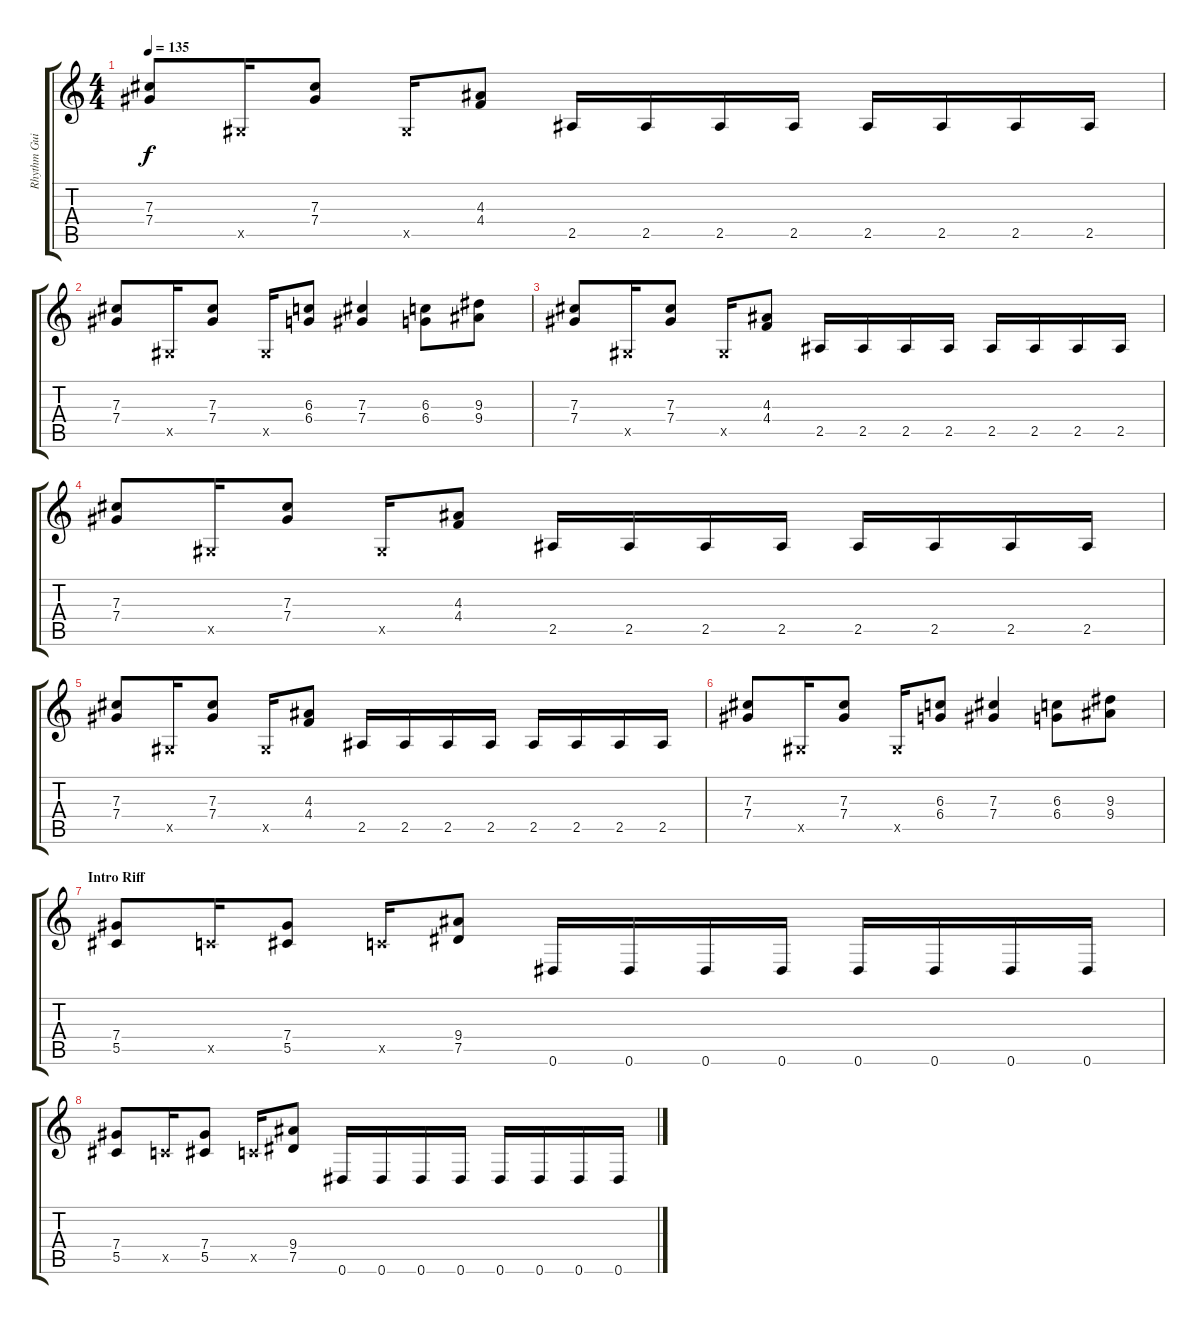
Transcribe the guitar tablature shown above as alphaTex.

\track ("Rhythm Guitar" "Rhythm Gui") {instrument distortionguitar}
\staff {score tabs}
\tuning (Eb4 Bb3 Gb3 Db3 Ab2 Eb2) {hide}
\ts (4 4)
\tempo 135
\clef g2
\ks c
(7.3 7.4).8{dy f} 0.5{x}.16 (7.3 7.4).8 0.5{x}.16 (4.3 4.4).8 2.5.16 2.5.16 2.5.16 2.5.16 2.5.16 2.5.16 2.5.16 2.5.16 |
(7.3 7.4).8 0.5{x}.16 (7.3 7.4).8 0.5{x}.16 (6.3 6.4).8 (7.3 7.4).4 (6.3 6.4).8 (9.3 9.4).8 |
(7.3 7.4).8 0.5{x}.16 (7.3 7.4).8 0.5{x}.16 (4.3 4.4).8 2.5.16 2.5.16 2.5.16 2.5.16 2.5.16 2.5.16 2.5.16 2.5.16 |
(7.3 7.4).8 0.5{x}.16 (7.3 7.4).8 0.5{x}.16 (4.3 4.4).8 2.5.16 2.5.16 2.5.16 2.5.16 2.5.16 2.5.16 2.5.16 2.5.16 |
(7.3 7.4).8 0.5{x}.16 (7.3 7.4).8 0.5{x}.16 (4.3 4.4).8 2.5.16 2.5.16 2.5.16 2.5.16 2.5.16 2.5.16 2.5.16 2.5.16 |
(7.3 7.4).8 0.5{x}.16 (7.3 7.4).8 0.5{x}.16 (6.3 6.4).8 (7.3 7.4).4 (6.3 6.4).8 (9.3 9.4).8 |
\section ("" "Intro Riff")
(7.4 5.5).8 4.5{x}.16 (7.4 5.5).8 4.5{x}.16 (9.4 7.5).8 0.6.16 0.6.16 0.6.16 0.6.16 0.6.16 0.6.16 0.6.16 0.6.16 |
(7.4 5.5).8 4.5{x}.16 (7.4 5.5).8 4.5{x}.16 (9.4 7.5).8 0.6.16 0.6.16 0.6.16 0.6.16 0.6.16 0.6.16 0.6.16 0.6.16
